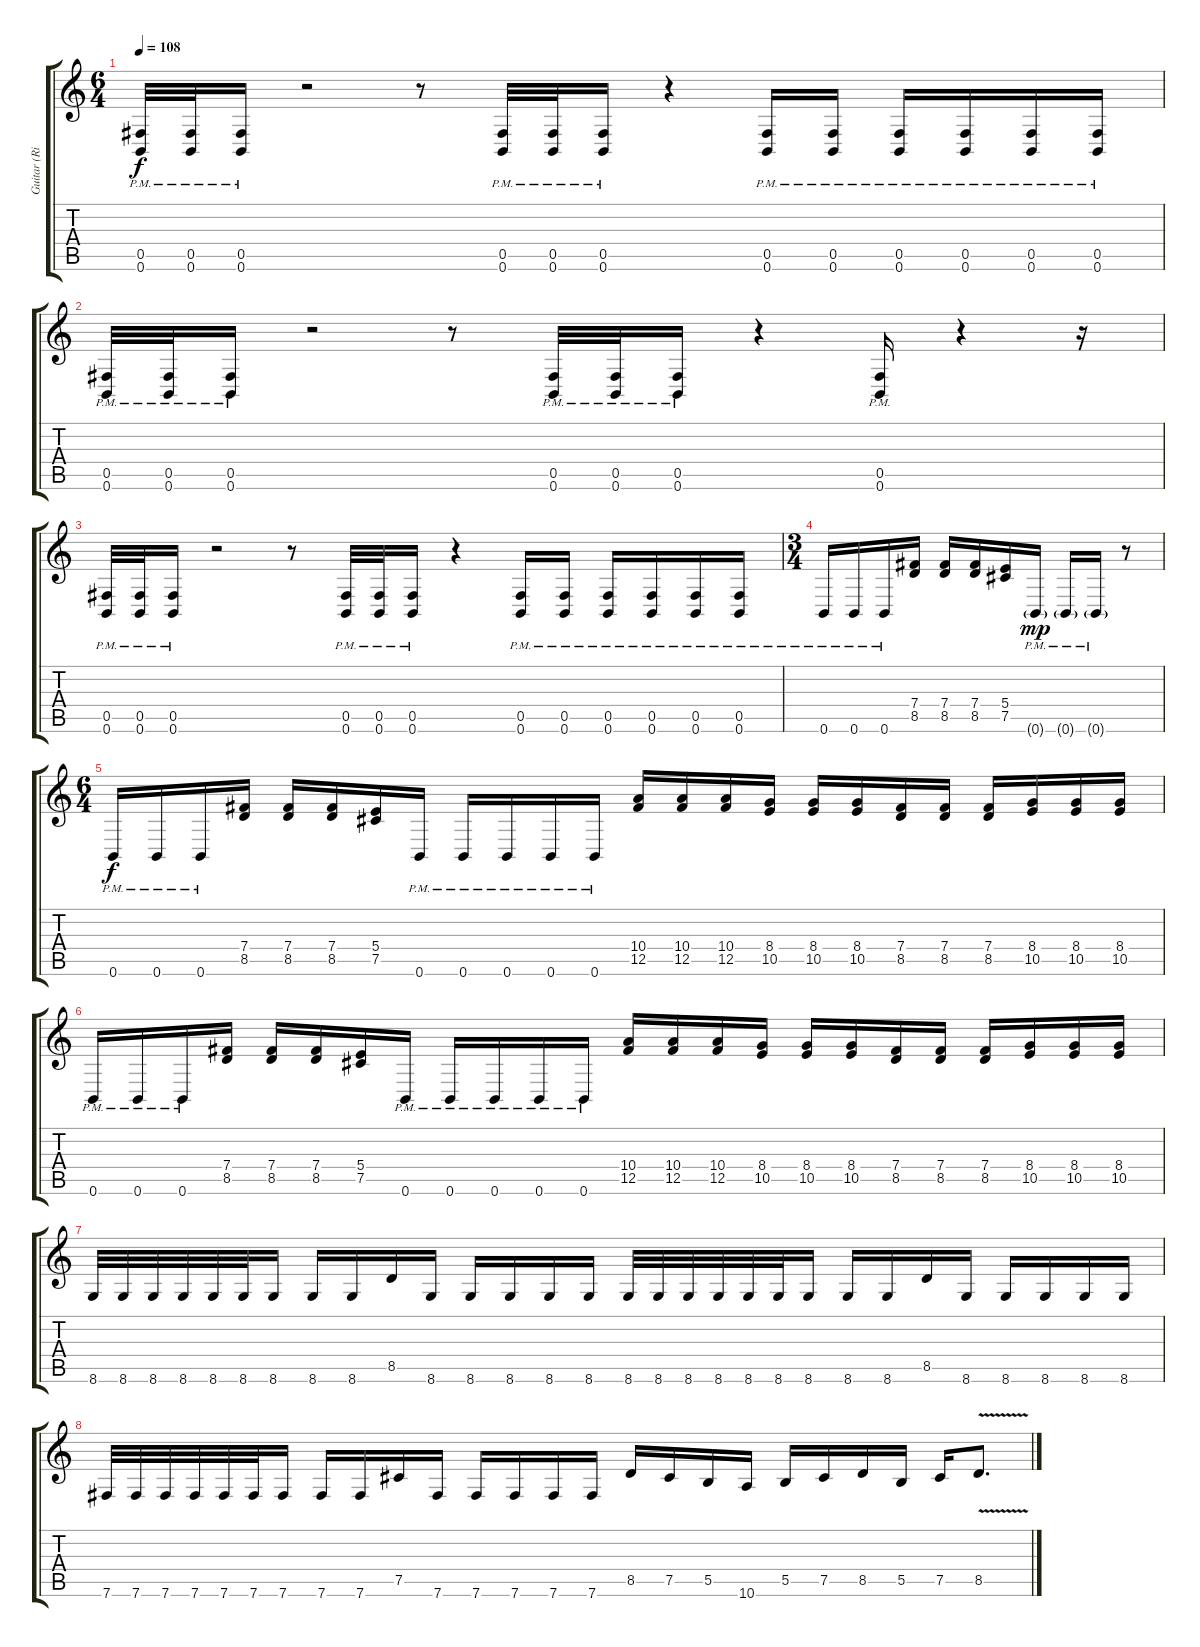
\track ("Guitar (Right)" "Guitar (Ri") {instrument overdrivenguitar}
\staff {score tabs}
\tuning (Db4 Ab3 E3 B2 Gb2 B1) {hide}
\ts (6 4)
\tempo 108
\clef g2
\ks c
(0.5{pm} 0.6{pm}).32{dy f} (0.5{pm} 0.6{pm}).32 (0.5{pm} 0.6{pm}).16 r.2 r.8 (0.5{pm} 0.6{pm}).32 (0.5{pm} 0.6{pm}).32 (0.5{pm} 0.6{pm}).16 r.4 (0.5{pm} 0.6{pm}).16 (0.5{pm} 0.6{pm}).16 (0.5{pm} 0.6{pm}).16 (0.5{pm} 0.6{pm}).16 (0.5{pm} 0.6{pm}).16 (0.5{pm} 0.6{pm}).16 |
(0.5{pm} 0.6{pm}).32 (0.5{pm} 0.6{pm}).32 (0.5{pm} 0.6{pm}).16 r.2 r.8 (0.5{pm} 0.6{pm}).32 (0.5{pm} 0.6{pm}).32 (0.5{pm} 0.6{pm}).16 r.4 (0.5{pm} 0.6{pm}).16 r.4 r.16 |
(0.5{pm} 0.6{pm}).32 (0.5{pm} 0.6{pm}).32 (0.5{pm} 0.6{pm}).16 r.2 r.8 (0.5{pm} 0.6{pm}).32 (0.5{pm} 0.6{pm}).32 (0.5{pm} 0.6{pm}).16 r.4 (0.5{pm} 0.6{pm}).16 (0.5{pm} 0.6{pm}).16 (0.5{pm} 0.6{pm}).16 (0.5{pm} 0.6{pm}).16 (0.5{pm} 0.6{pm}).16 (0.5{pm} 0.6{pm}).16 |
\ts (3 4)
0.6{pm}.16 0.6{pm}.16 0.6{pm}.16 (7.4 8.5).16 (7.4 8.5).16 (7.4 8.5).16 (5.4 7.5).16 0.6{g pm}.16{dy mp} 0.6{g pm}.16 0.6{g pm}.16 r.8 |
\ts (6 4)
0.6{pm}.16{dy f} 0.6{pm}.16 0.6{pm}.16 (7.4 8.5).16 (7.4 8.5).16 (7.4 8.5).16 (5.4 7.5).16 0.6{pm}.16 0.6{pm}.16 0.6{pm}.16 0.6{pm}.16 0.6{pm}.16 (10.4 12.5).16 (10.4 12.5).16 (10.4 12.5).16 (8.4 10.5).16 (8.4 10.5).16 (8.4 10.5).16 (7.4 8.5).16 (7.4 8.5).16 (7.4 8.5).16 (8.4 10.5).16 (8.4 10.5).16 (8.4 10.5).16 |
0.6{pm}.16 0.6{pm}.16 0.6{pm}.16 (7.4 8.5).16 (7.4 8.5).16 (7.4 8.5).16 (5.4 7.5).16 0.6{pm}.16 0.6{pm}.16 0.6{pm}.16 0.6{pm}.16 0.6{pm}.16 (10.4 12.5).16 (10.4 12.5).16 (10.4 12.5).16 (8.4 10.5).16 (8.4 10.5).16 (8.4 10.5).16 (7.4 8.5).16 (7.4 8.5).16 (7.4 8.5).16 (8.4 10.5).16 (8.4 10.5).16 (8.4 10.5).16 |
8.6.32 8.6.32 8.6.32 8.6.32 8.6.32 8.6.32 8.6.16 8.6.16 8.6.16 8.5.16 8.6.16 8.6.16 8.6.16 8.6.16 8.6.16 8.6.32 8.6.32 8.6.32 8.6.32 8.6.32 8.6.32 8.6.16 8.6.16 8.6.16 8.5.16 8.6.16 8.6.16 8.6.16 8.6.16 8.6.16 |
7.6.32 7.6.32 7.6.32 7.6.32 7.6.32 7.6.32 7.6.16 7.6.16 7.6.16 7.5.16 7.6.16 7.6.16 7.6.16 7.6.16 7.6.16 8.5.16 7.5.16 5.5.16 10.6.16 5.5.16 7.5.16 8.5.16 5.5.16 7.5.16 8.5{v}.8{d}
